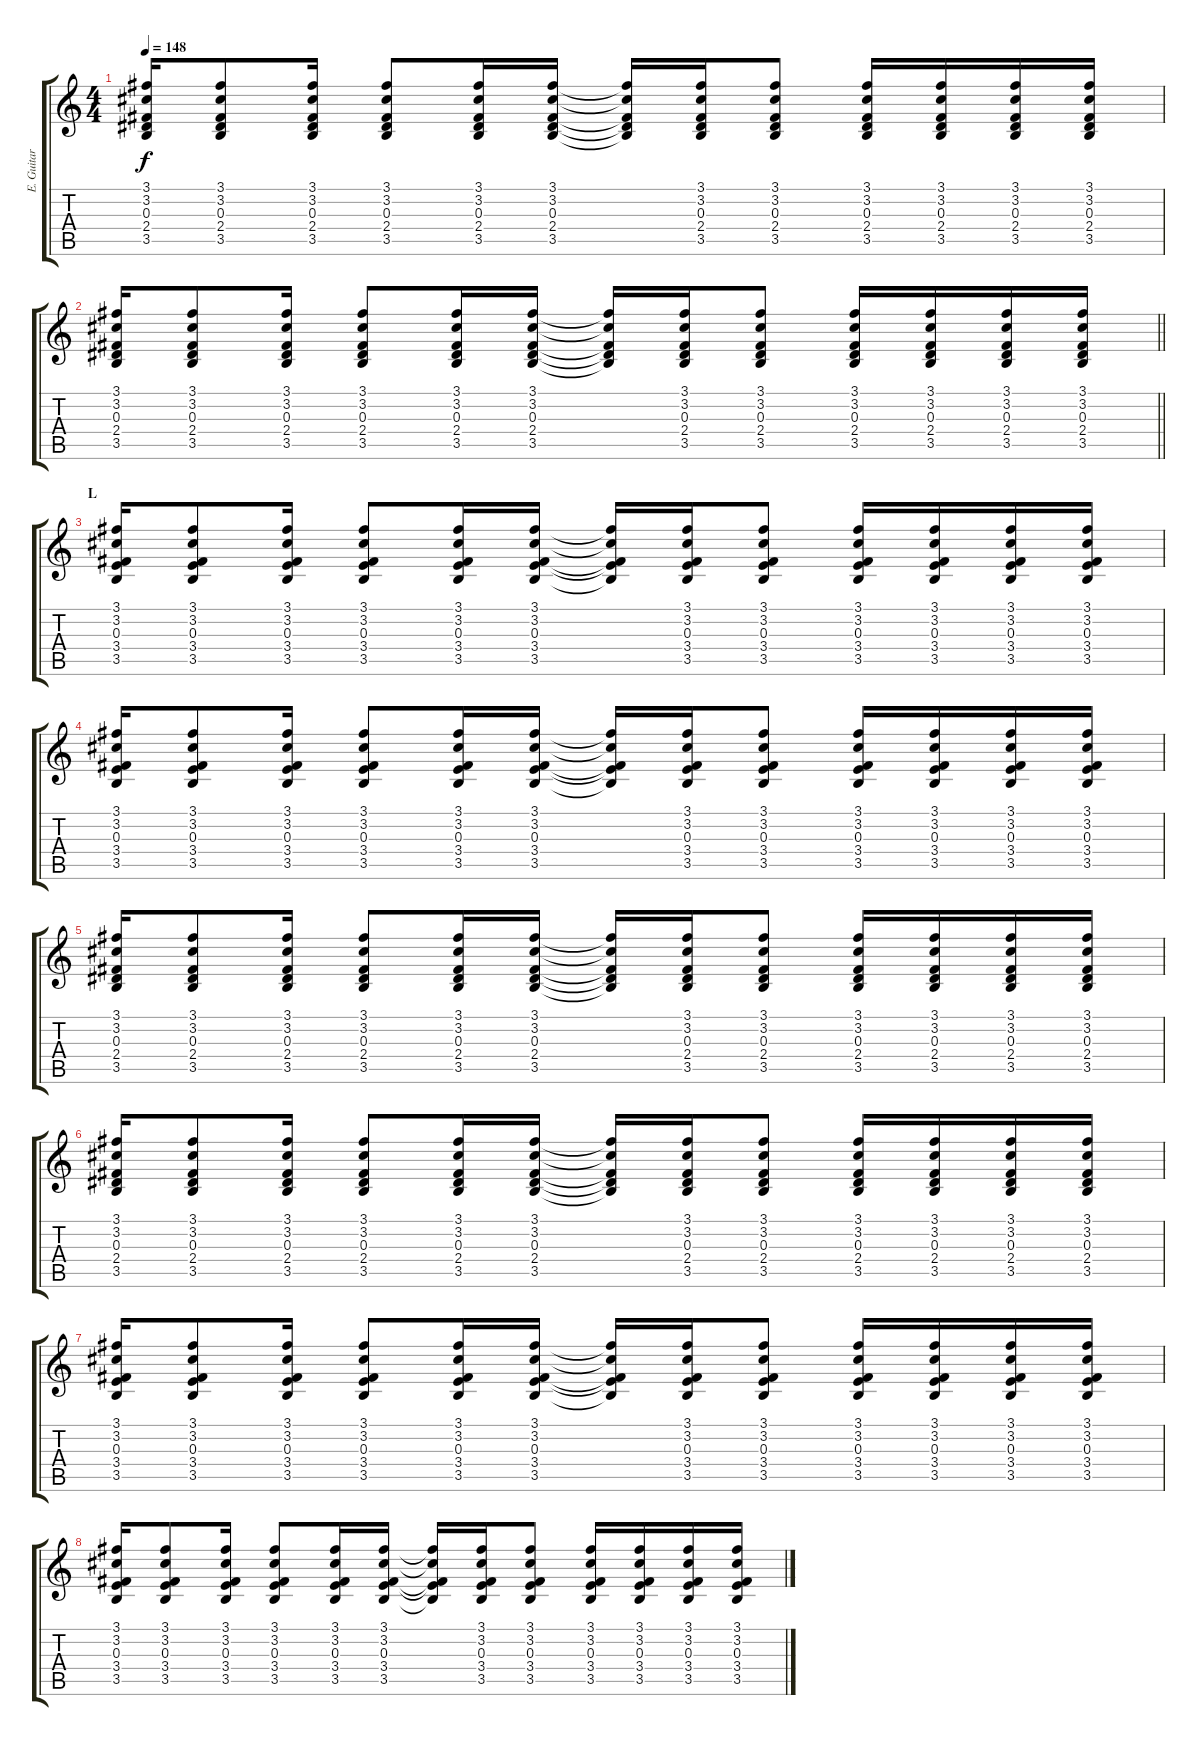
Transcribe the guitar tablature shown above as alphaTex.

\track ("E. Guitar III (L. Channel)" "E. Guitar ") {instrument overdrivenguitar}
\staff {score tabs}
\tuning (Eb4 Bb3 Gb3 Db3 Ab2 Eb2) {hide}
\ts (4 4)
\tempo 148
\clef g2
\ks c
(3.1 3.2 0.3 2.4 3.5).16{dy f} (3.1 3.2 0.3 2.4 3.5).8 (3.1 3.2 0.3 2.4 3.5).16 (3.1 3.2 0.3 2.4 3.5).8 (3.1 3.2 0.3 2.4 3.5).16 (3.1 3.2 0.3 2.4 3.5).16 (3.1{t} 3.2{t} 0.3{t} 2.4{t} 3.5{t}).16 (3.1 3.2 0.3 2.4 3.5).16 (3.1 3.2 0.3 2.4 3.5).8 (3.1 3.2 0.3 2.4 3.5).16 (3.1 3.2 0.3 2.4 3.5).16 (3.1 3.2 0.3 2.4 3.5).16 (3.1 3.2 0.3 2.4 3.5).16 |
\barLineRight lightlight
(3.1 3.2 0.3 2.4 3.5).16 (3.1 3.2 0.3 2.4 3.5).8 (3.1 3.2 0.3 2.4 3.5).16 (3.1 3.2 0.3 2.4 3.5).8 (3.1 3.2 0.3 2.4 3.5).16 (3.1 3.2 0.3 2.4 3.5).16 (3.1{t} 3.2{t} 0.3{t} 2.4{t} 3.5{t}).16 (3.1 3.2 0.3 2.4 3.5).16 (3.1 3.2 0.3 2.4 3.5).8 (3.1 3.2 0.3 2.4 3.5).16 (3.1 3.2 0.3 2.4 3.5).16 (3.1 3.2 0.3 2.4 3.5).16 (3.1 3.2 0.3 2.4 3.5).16 |
\section ("" "L")
(3.1 3.2 0.3 3.4 3.5).16 (3.1 3.2 0.3 3.4 3.5).8 (3.1 3.2 0.3 3.4 3.5).16 (3.1 3.2 0.3 3.4 3.5).8 (3.1 3.2 0.3 3.4 3.5).16 (3.1 3.2 0.3 3.4 3.5).16 (3.1{t} 3.2{t} 0.3{t} 3.4{t} 3.5{t}).16 (3.1 3.2 0.3 3.4 3.5).16 (3.1 3.2 0.3 3.4 3.5).8 (3.1 3.2 0.3 3.4 3.5).16 (3.1 3.2 0.3 3.4 3.5).16 (3.1 3.2 0.3 3.4 3.5).16 (3.1 3.2 0.3 3.4 3.5).16 |
(3.1 3.2 0.3 3.4 3.5).16 (3.1 3.2 0.3 3.4 3.5).8 (3.1 3.2 0.3 3.4 3.5).16 (3.1 3.2 0.3 3.4 3.5).8 (3.1 3.2 0.3 3.4 3.5).16 (3.1 3.2 0.3 3.4 3.5).16 (3.1{t} 3.2{t} 0.3{t} 3.4{t} 3.5{t}).16 (3.1 3.2 0.3 3.4 3.5).16 (3.1 3.2 0.3 3.4 3.5).8 (3.1 3.2 0.3 3.4 3.5).16 (3.1 3.2 0.3 3.4 3.5).16 (3.1 3.2 0.3 3.4 3.5).16 (3.1 3.2 0.3 3.4 3.5).16 |
(3.1 3.2 0.3 2.4 3.5).16 (3.1 3.2 0.3 2.4 3.5).8 (3.1 3.2 0.3 2.4 3.5).16 (3.1 3.2 0.3 2.4 3.5).8 (3.1 3.2 0.3 2.4 3.5).16 (3.1 3.2 0.3 2.4 3.5).16 (3.1{t} 3.2{t} 0.3{t} 2.4{t} 3.5{t}).16 (3.1 3.2 0.3 2.4 3.5).16 (3.1 3.2 0.3 2.4 3.5).8 (3.1 3.2 0.3 2.4 3.5).16 (3.1 3.2 0.3 2.4 3.5).16 (3.1 3.2 0.3 2.4 3.5).16 (3.1 3.2 0.3 2.4 3.5).16 |
(3.1 3.2 0.3 2.4 3.5).16 (3.1 3.2 0.3 2.4 3.5).8 (3.1 3.2 0.3 2.4 3.5).16 (3.1 3.2 0.3 2.4 3.5).8 (3.1 3.2 0.3 2.4 3.5).16 (3.1 3.2 0.3 2.4 3.5).16 (3.1{t} 3.2{t} 0.3{t} 2.4{t} 3.5{t}).16 (3.1 3.2 0.3 2.4 3.5).16 (3.1 3.2 0.3 2.4 3.5).8 (3.1 3.2 0.3 2.4 3.5).16 (3.1 3.2 0.3 2.4 3.5).16 (3.1 3.2 0.3 2.4 3.5).16 (3.1 3.2 0.3 2.4 3.5).16 |
(3.1 3.2 0.3 3.4 3.5).16 (3.1 3.2 0.3 3.4 3.5).8 (3.1 3.2 0.3 3.4 3.5).16 (3.1 3.2 0.3 3.4 3.5).8 (3.1 3.2 0.3 3.4 3.5).16 (3.1 3.2 0.3 3.4 3.5).16 (3.1{t} 3.2{t} 0.3{t} 3.4{t} 3.5{t}).16 (3.1 3.2 0.3 3.4 3.5).16 (3.1 3.2 0.3 3.4 3.5).8 (3.1 3.2 0.3 3.4 3.5).16 (3.1 3.2 0.3 3.4 3.5).16 (3.1 3.2 0.3 3.4 3.5).16 (3.1 3.2 0.3 3.4 3.5).16 |
(3.1 3.2 0.3 3.4 3.5).16 (3.1 3.2 0.3 3.4 3.5).8 (3.1 3.2 0.3 3.4 3.5).16 (3.1 3.2 0.3 3.4 3.5).8 (3.1 3.2 0.3 3.4 3.5).16 (3.1 3.2 0.3 3.4 3.5).16 (3.1{t} 3.2{t} 0.3{t} 3.4{t} 3.5{t}).16 (3.1 3.2 0.3 3.4 3.5).16 (3.1 3.2 0.3 3.4 3.5).8 (3.1 3.2 0.3 3.4 3.5).16 (3.1 3.2 0.3 3.4 3.5).16 (3.1 3.2 0.3 3.4 3.5).16 (3.1 3.2 0.3 3.4 3.5).16
